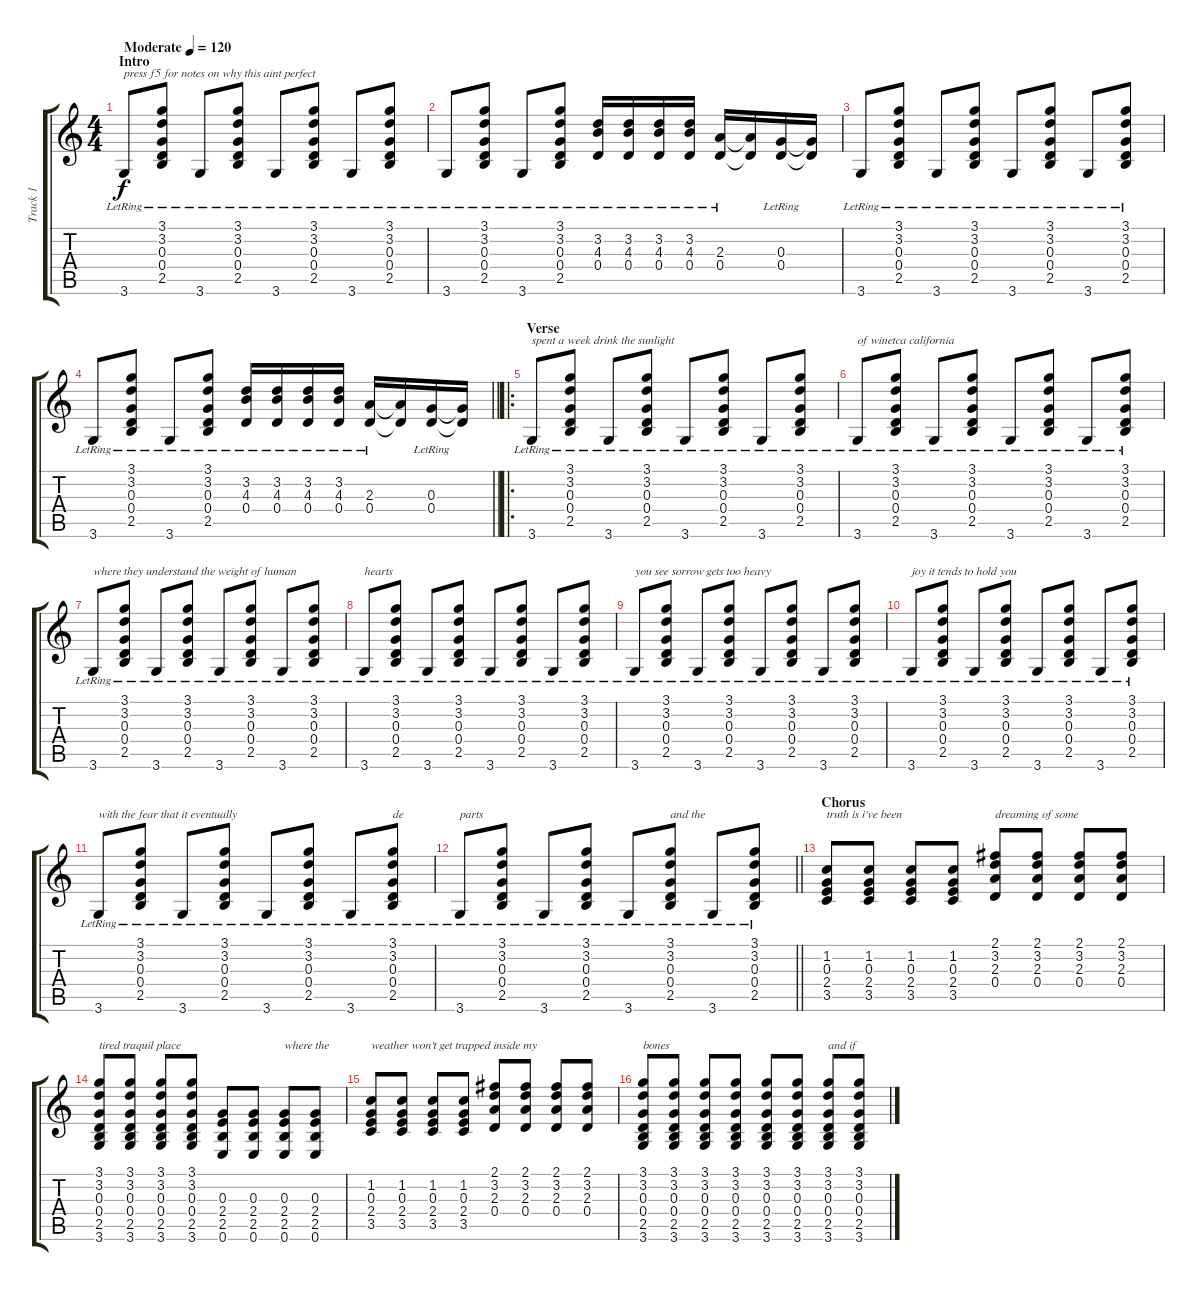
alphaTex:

\track ("Track 1" "Track 1") {instrument acousticguitarsteel}
\staff {score tabs}
\tuning (E4 B3 G3 D3 A2 E2) {hide}
\ts (4 4)
\section ("" "Intro")
\tempo (120 "Moderate")
\clef g2
\ks c
3.6{lr}.8{txt "press f5 for notes on why this aint perfect" dy f instrument acousticguitarsteel} (3.1{lr} 3.2{lr} 0.3{lr} 0.4{lr} 2.5{lr}).8 3.6{lr}.8 (3.1{lr} 3.2{lr} 0.3{lr} 0.4{lr} 2.5{lr}).8 3.6{lr}.8 (3.1{lr} 3.2{lr} 0.3{lr} 0.4{lr} 2.5{lr}).8 3.6{lr}.8 (3.1{lr} 3.2{lr} 0.3{lr} 0.4{lr} 2.5{lr}).8 |
3.6{lr}.8 (3.1{lr} 3.2{lr} 0.3{lr} 0.4{lr} 2.5{lr}).8 3.6{lr}.8 (3.1{lr} 3.2{lr} 0.3{lr} 0.4{lr} 2.5{lr}).8 (3.2{lr} 4.3{lr} 0.4{lr}).16 (3.2{lr} 4.3{lr} 0.4{lr}).16 (3.2{lr} 4.3{lr} 0.4{lr}).16 (3.2{lr} 4.3{lr} 0.4{lr}).16 (2.3{lr} 0.4{lr}).16 (2.3{t} 0.4{t}).16 (0.3{lr} 0.4{lr}).16 (0.3{t} 0.4{t}).16 |
3.6{lr}.8 (3.1{lr} 3.2{lr} 0.3{lr} 0.4{lr} 2.5{lr}).8 3.6{lr}.8 (3.1{lr} 3.2{lr} 0.3{lr} 0.4{lr} 2.5{lr}).8 3.6{lr}.8 (3.1{lr} 3.2{lr} 0.3{lr} 0.4{lr} 2.5{lr}).8 3.6{lr}.8 (3.1{lr} 3.2{lr} 0.3{lr} 0.4{lr} 2.5{lr}).8 |
\barLineRight lightlight
3.6{lr}.8 (3.1{lr} 3.2{lr} 0.3{lr} 0.4{lr} 2.5{lr}).8 3.6{lr}.8 (3.1{lr} 3.2{lr} 0.3{lr} 0.4{lr} 2.5{lr}).8 (3.2{lr} 4.3{lr} 0.4{lr}).16 (3.2{lr} 4.3{lr} 0.4{lr}).16 (3.2{lr} 4.3{lr} 0.4{lr}).16 (3.2{lr} 4.3{lr} 0.4{lr}).16 (2.3{lr} 0.4{lr}).16 (2.3{t} 0.4{t}).16 (0.3{lr} 0.4{lr}).16 (0.3{t} 0.4{t}).16 |
\ro
\section ("" "Verse")
3.6{lr}.8{txt "spent a week drink the sunlight"} (3.1{lr} 3.2{lr} 0.3{lr} 0.4{lr} 2.5{lr}).8 3.6{lr}.8 (3.1{lr} 3.2{lr} 0.3{lr} 0.4{lr} 2.5{lr}).8 3.6{lr}.8 (3.1{lr} 3.2{lr} 0.3{lr} 0.4{lr} 2.5{lr}).8 3.6{lr}.8 (3.1{lr} 3.2{lr} 0.3{lr} 0.4{lr} 2.5{lr}).8 |
3.6{lr}.8{txt "of winetca california"} (3.1{lr} 3.2{lr} 0.3{lr} 0.4{lr} 2.5{lr}).8 3.6{lr}.8 (3.1{lr} 3.2{lr} 0.3{lr} 0.4{lr} 2.5{lr}).8 3.6{lr}.8 (3.1{lr} 3.2{lr} 0.3{lr} 0.4{lr} 2.5{lr}).8 3.6{lr}.8 (3.1{lr} 3.2{lr} 0.3{lr} 0.4{lr} 2.5{lr}).8 |
3.6{lr}.8{txt "where they understand the weight of human "} (3.1{lr} 3.2{lr} 0.3{lr} 0.4{lr} 2.5{lr}).8 3.6{lr}.8 (3.1{lr} 3.2{lr} 0.3{lr} 0.4{lr} 2.5{lr}).8 3.6{lr}.8 (3.1{lr} 3.2{lr} 0.3{lr} 0.4{lr} 2.5{lr}).8 3.6{lr}.8 (3.1{lr} 3.2{lr} 0.3{lr} 0.4{lr} 2.5{lr}).8 |
3.6{lr}.8{txt "hearts"} (3.1{lr} 3.2{lr} 0.3{lr} 0.4{lr} 2.5{lr}).8 3.6{lr}.8 (3.1{lr} 3.2{lr} 0.3{lr} 0.4{lr} 2.5{lr}).8 3.6{lr}.8 (3.1{lr} 3.2{lr} 0.3{lr} 0.4{lr} 2.5{lr}).8 3.6{lr}.8 (3.1{lr} 3.2{lr} 0.3{lr} 0.4{lr} 2.5{lr}).8 |
3.6{lr}.8{txt "you see sorrow gets too heavy"} (3.1{lr} 3.2{lr} 0.3{lr} 0.4{lr} 2.5{lr}).8 3.6{lr}.8 (3.1{lr} 3.2{lr} 0.3{lr} 0.4{lr} 2.5{lr}).8 3.6{lr}.8 (3.1{lr} 3.2{lr} 0.3{lr} 0.4{lr} 2.5{lr}).8 3.6{lr}.8 (3.1{lr} 3.2{lr} 0.3{lr} 0.4{lr} 2.5{lr}).8 |
3.6{lr}.8{txt "joy it tends to hold you"} (3.1{lr} 3.2{lr} 0.3{lr} 0.4{lr} 2.5{lr}).8 3.6{lr}.8 (3.1{lr} 3.2{lr} 0.3{lr} 0.4{lr} 2.5{lr}).8 3.6{lr}.8 (3.1{lr} 3.2{lr} 0.3{lr} 0.4{lr} 2.5{lr}).8 3.6{lr}.8 (3.1{lr} 3.2{lr} 0.3{lr} 0.4{lr} 2.5{lr}).8 |
3.6{lr}.8{txt "with the fear that it eventually"} (3.1{lr} 3.2{lr} 0.3{lr} 0.4{lr} 2.5{lr}).8 3.6{lr}.8 (3.1{lr} 3.2{lr} 0.3{lr} 0.4{lr} 2.5{lr}).8 3.6{lr}.8 (3.1{lr} 3.2{lr} 0.3{lr} 0.4{lr} 2.5{lr}).8 3.6{lr}.8 (3.1{lr} 3.2{lr} 0.3{lr} 0.4{lr} 2.5{lr}).8{txt "de"} |
\barLineRight lightlight
3.6{lr}.8{txt "parts"} (3.1{lr} 3.2{lr} 0.3{lr} 0.4{lr} 2.5{lr}).8 3.6{lr}.8 (3.1{lr} 3.2{lr} 0.3{lr} 0.4{lr} 2.5{lr}).8 3.6{lr}.8 (3.1{lr} 3.2{lr} 0.3{lr} 0.4{lr} 2.5{lr}).8{txt "and the"} 3.6{lr}.8 (3.1{lr} 3.2{lr} 0.3{lr} 0.4{lr} 2.5{lr}).8 |
\section ("" "Chorus")
(1.2 0.3 2.4 3.5).8{txt "truth is i've been"} (1.2 0.3 2.4 3.5).8 (1.2 0.3 2.4 3.5).8 (1.2 0.3 2.4 3.5).8 (2.1 3.2 2.3 0.4).8{txt "dreaming of some"} (2.1 3.2 2.3 0.4).8 (2.1 3.2 2.3 0.4).8 (2.1 3.2 2.3 0.4).8 |
(3.1 3.2 0.3 0.4 2.5 3.6).8{txt "tired traquil place"} (3.1 3.2 0.3 0.4 2.5 3.6).8 (3.1 3.2 0.3 0.4 2.5 3.6).8 (3.1 3.2 0.3 0.4 2.5 3.6).8 (0.3 2.4 2.5 0.6).8 (0.3 2.4 2.5 0.6).8 (0.3 2.4 2.5 0.6).8{txt "where the"} (0.3 2.4 2.5 0.6).8 |
(1.2 0.3 2.4 3.5).8{txt "weather won't get trapped inside my"} (1.2 0.3 2.4 3.5).8 (1.2 0.3 2.4 3.5).8 (1.2 0.3 2.4 3.5).8 (2.1 3.2 2.3 0.4).8 (2.1 3.2 2.3 0.4).8 (2.1 3.2 2.3 0.4).8 (2.1 3.2 2.3 0.4).8 |
(3.1 3.2 0.3 0.4 2.5 3.6).8{txt "bones"} (3.1 3.2 0.3 0.4 2.5 3.6).8 (3.1 3.2 0.3 0.4 2.5 3.6).8 (3.1 3.2 0.3 0.4 2.5 3.6).8 (3.1 3.2 0.3 0.4 2.5 3.6).8 (3.1 3.2 0.3 0.4 2.5 3.6).8 (3.1 3.2 0.3 0.4 2.5 3.6).8{txt "and if"} (3.1 3.2 0.3 0.4 2.5 3.6).8
